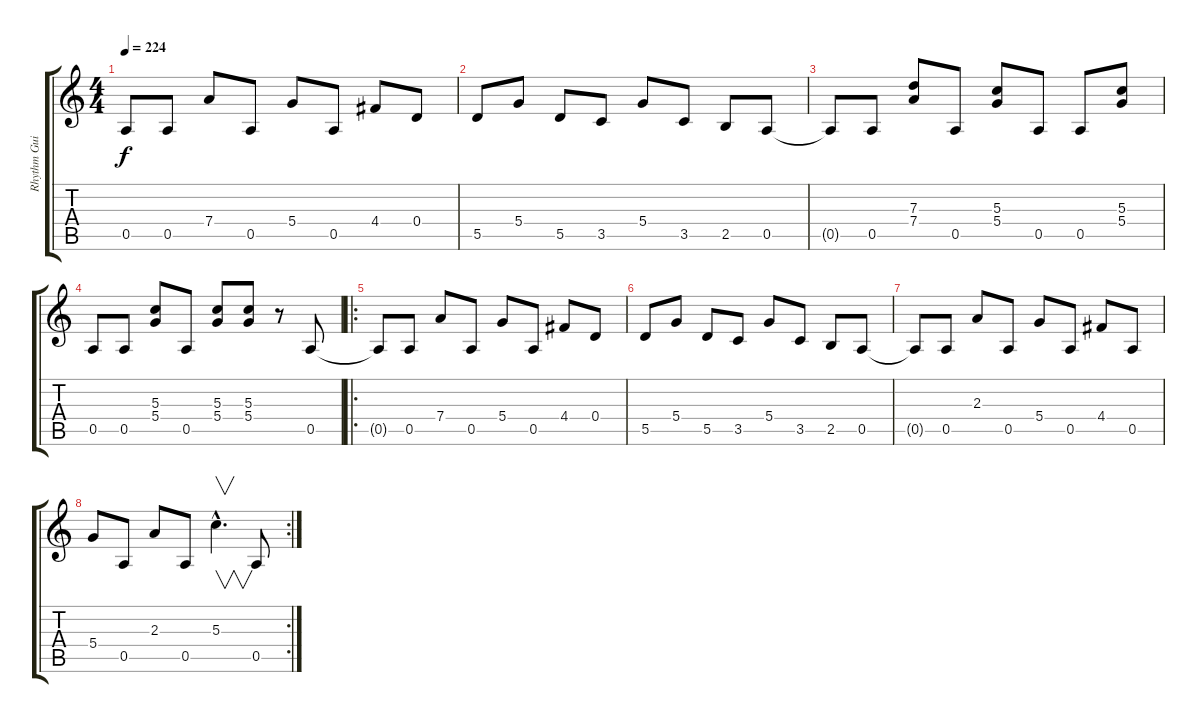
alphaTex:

\track ("Rhythm Guitar" "Rhythm Gui") {instrument distortionguitar}
\staff {score tabs}
\tuning (E4 B3 G3 D3 A2 E2) {hide}
\ts (4 4)
\tempo 224
\clef g2
\ks c
0.5{t}.8{dy f} 0.5.8 7.4.8 0.5.8 5.4.8 0.5.8 4.4.8 0.4.8 |
5.5.8 5.4.8 5.5.8 3.5.8 5.4.8 3.5.8 2.5.8 0.5.8 |
0.5{t}.8 0.5.8 (7.3 7.4).8 0.5.8 (5.3 5.4).8 0.5.8 0.5.8 (5.3 5.4).8 |
0.5.8 0.5.8 (5.3 5.4).8 0.5.8 (5.3 5.4).8 (5.3 5.4).8 r.8 0.5.8 |
\ro
0.5{t}.8 0.5.8 7.4.8 0.5.8 5.4.8 0.5.8 4.4.8 0.4.8 |
5.5.8 5.4.8 5.5.8 3.5.8 5.4.8 3.5.8 2.5.8 0.5.8 |
0.5{t}.8 0.5.8 2.3.8 0.5.8 5.4.8 0.5.8 4.4.8 0.5.8 |
\rc 2
5.4.8 0.5.8 2.3.8 0.5.8 5.3{hac}.4{v d} 0.5.8
